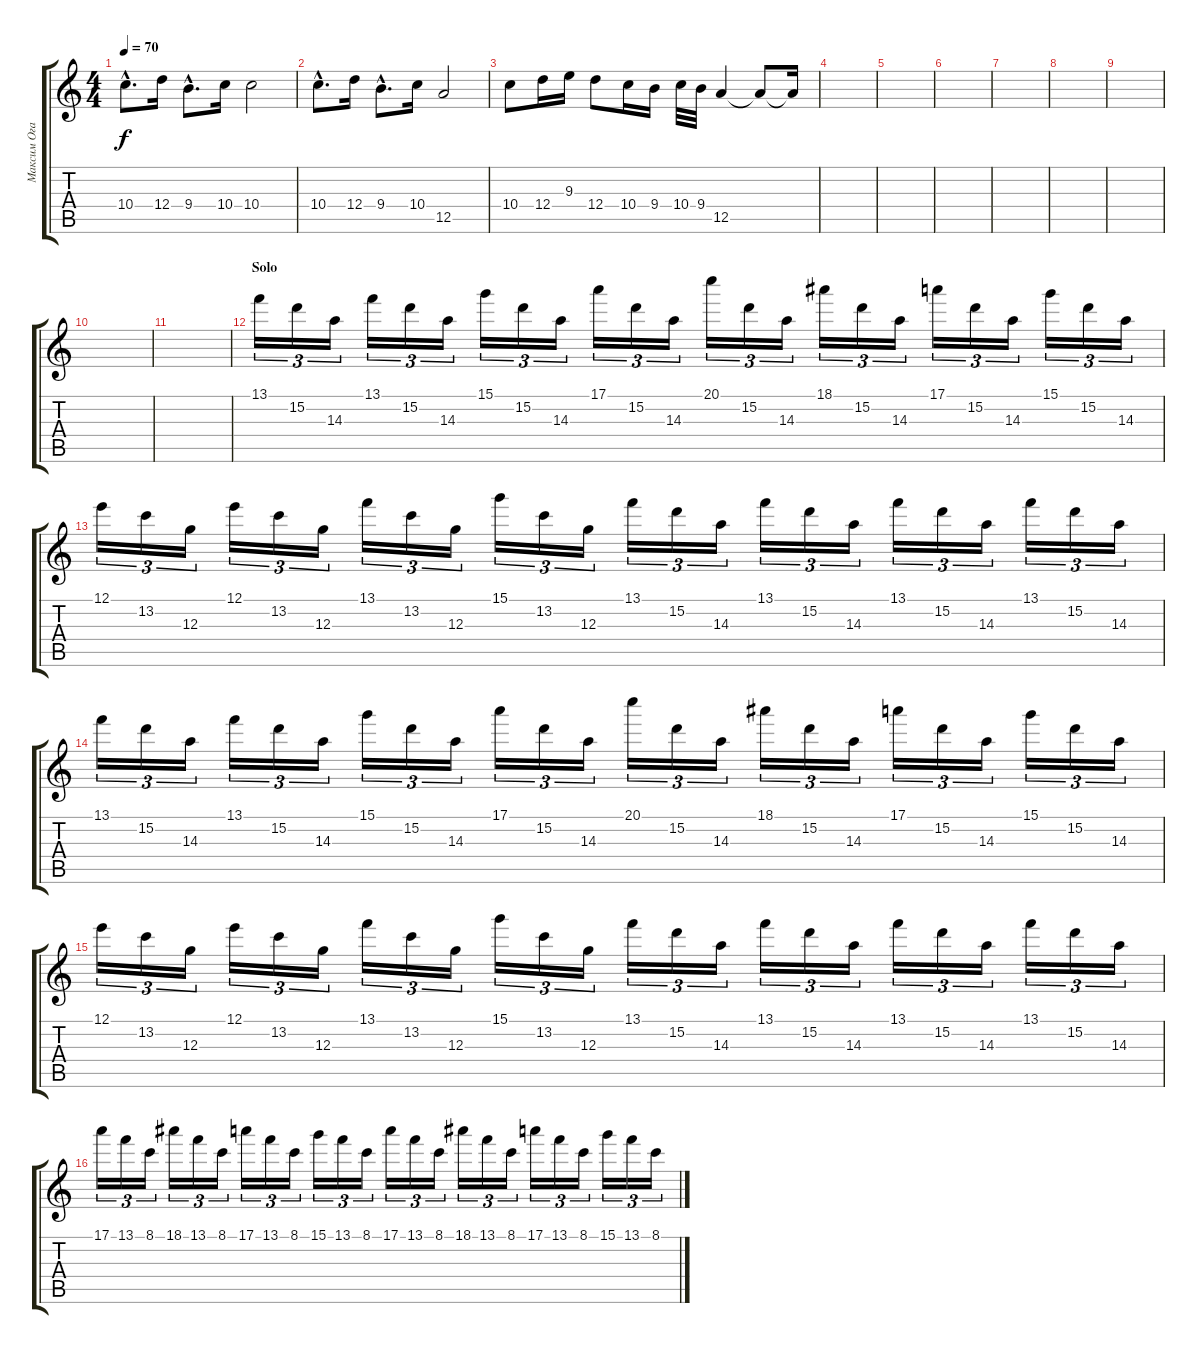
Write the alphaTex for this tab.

\track ("Максим Огарь" "Максим Ога") {instrument overdrivenguitar}
\staff {score tabs}
\tuning (E4 B3 G3 D3 A2 E2) {hide}
\ts (4 4)
\tempo 70
\clef g2
\ks c
10.4{hac}.8{d dy f} 12.4.16 9.4{hac}.8{d} 10.4.16 10.4.2 |
10.4{hac}.8{d} 12.4.16 9.4{hac}.8{d} 10.4.16 12.5.2 |
10.4.8 12.4.16 9.3.16 12.4.8 10.4.16 9.4.16 10.4.32 9.4.32 12.5.4 12.5{t}.8 12.5{t}.16 |
|
|
|
|
|
|
|
|
\section ("" "Solo")
13.1.16{tu (3 2) balance 6} 15.2.16{tu (3 2)} 14.3.16{tu (3 2)} 13.1.16{tu (3 2)} 15.2.16{tu (3 2)} 14.3.16{tu (3 2)} 15.1.16{tu (3 2)} 15.2.16{tu (3 2)} 14.3.16{tu (3 2)} 17.1.16{tu (3 2)} 15.2.16{tu (3 2)} 14.3.16{tu (3 2)} 20.1.16{tu (3 2)} 15.2.16{tu (3 2)} 14.3.16{tu (3 2)} 18.1.16{tu (3 2)} 15.2.16{tu (3 2)} 14.3.16{tu (3 2)} 17.1.16{tu (3 2)} 15.2.16{tu (3 2)} 14.3.16{tu (3 2)} 15.1.16{tu (3 2)} 15.2.16{tu (3 2)} 14.3.16{tu (3 2)} |
12.1.16{tu (3 2)} 13.2.16{tu (3 2)} 12.3.16{tu (3 2)} 12.1.16{tu (3 2)} 13.2.16{tu (3 2)} 12.3.16{tu (3 2)} 13.1.16{tu (3 2)} 13.2.16{tu (3 2)} 12.3.16{tu (3 2)} 15.1.16{tu (3 2)} 13.2.16{tu (3 2)} 12.3.16{tu (3 2)} 13.1.16{tu (3 2)} 15.2.16{tu (3 2)} 14.3.16{tu (3 2)} 13.1.16{tu (3 2)} 15.2.16{tu (3 2)} 14.3.16{tu (3 2)} 13.1.16{tu (3 2)} 15.2.16{tu (3 2)} 14.3.16{tu (3 2)} 13.1.16{tu (3 2)} 15.2.16{tu (3 2)} 14.3.16{tu (3 2)} |
13.1.16{tu (3 2) balance 6} 15.2.16{tu (3 2)} 14.3.16{tu (3 2)} 13.1.16{tu (3 2)} 15.2.16{tu (3 2)} 14.3.16{tu (3 2)} 15.1.16{tu (3 2)} 15.2.16{tu (3 2)} 14.3.16{tu (3 2)} 17.1.16{tu (3 2)} 15.2.16{tu (3 2)} 14.3.16{tu (3 2)} 20.1.16{tu (3 2)} 15.2.16{tu (3 2)} 14.3.16{tu (3 2)} 18.1.16{tu (3 2)} 15.2.16{tu (3 2)} 14.3.16{tu (3 2)} 17.1.16{tu (3 2)} 15.2.16{tu (3 2)} 14.3.16{tu (3 2)} 15.1.16{tu (3 2)} 15.2.16{tu (3 2)} 14.3.16{tu (3 2)} |
12.1.16{tu (3 2)} 13.2.16{tu (3 2)} 12.3.16{tu (3 2)} 12.1.16{tu (3 2)} 13.2.16{tu (3 2)} 12.3.16{tu (3 2)} 13.1.16{tu (3 2)} 13.2.16{tu (3 2)} 12.3.16{tu (3 2)} 15.1.16{tu (3 2)} 13.2.16{tu (3 2)} 12.3.16{tu (3 2)} 13.1.16{tu (3 2)} 15.2.16{tu (3 2)} 14.3.16{tu (3 2)} 13.1.16{tu (3 2)} 15.2.16{tu (3 2)} 14.3.16{tu (3 2)} 13.1.16{tu (3 2)} 15.2.16{tu (3 2)} 14.3.16{tu (3 2)} 13.1.16{tu (3 2)} 15.2.16{tu (3 2)} 14.3.16{tu (3 2)} |
17.1.16{tu (3 2)} 13.1.16{tu (3 2)} 8.1.16{tu (3 2)} 18.1.16{tu (3 2)} 13.1.16{tu (3 2)} 8.1.16{tu (3 2)} 17.1.16{tu (3 2)} 13.1.16{tu (3 2)} 8.1.16{tu (3 2)} 15.1.16{tu (3 2)} 13.1.16{tu (3 2)} 8.1.16{tu (3 2)} 17.1.16{tu (3 2)} 13.1.16{tu (3 2)} 8.1.16{tu (3 2)} 18.1.16{tu (3 2)} 13.1.16{tu (3 2)} 8.1.16{tu (3 2)} 17.1.16{tu (3 2)} 13.1.16{tu (3 2)} 8.1.16{tu (3 2)} 15.1.16{tu (3 2)} 13.1.16{tu (3 2)} 8.1.16{tu (3 2)}
